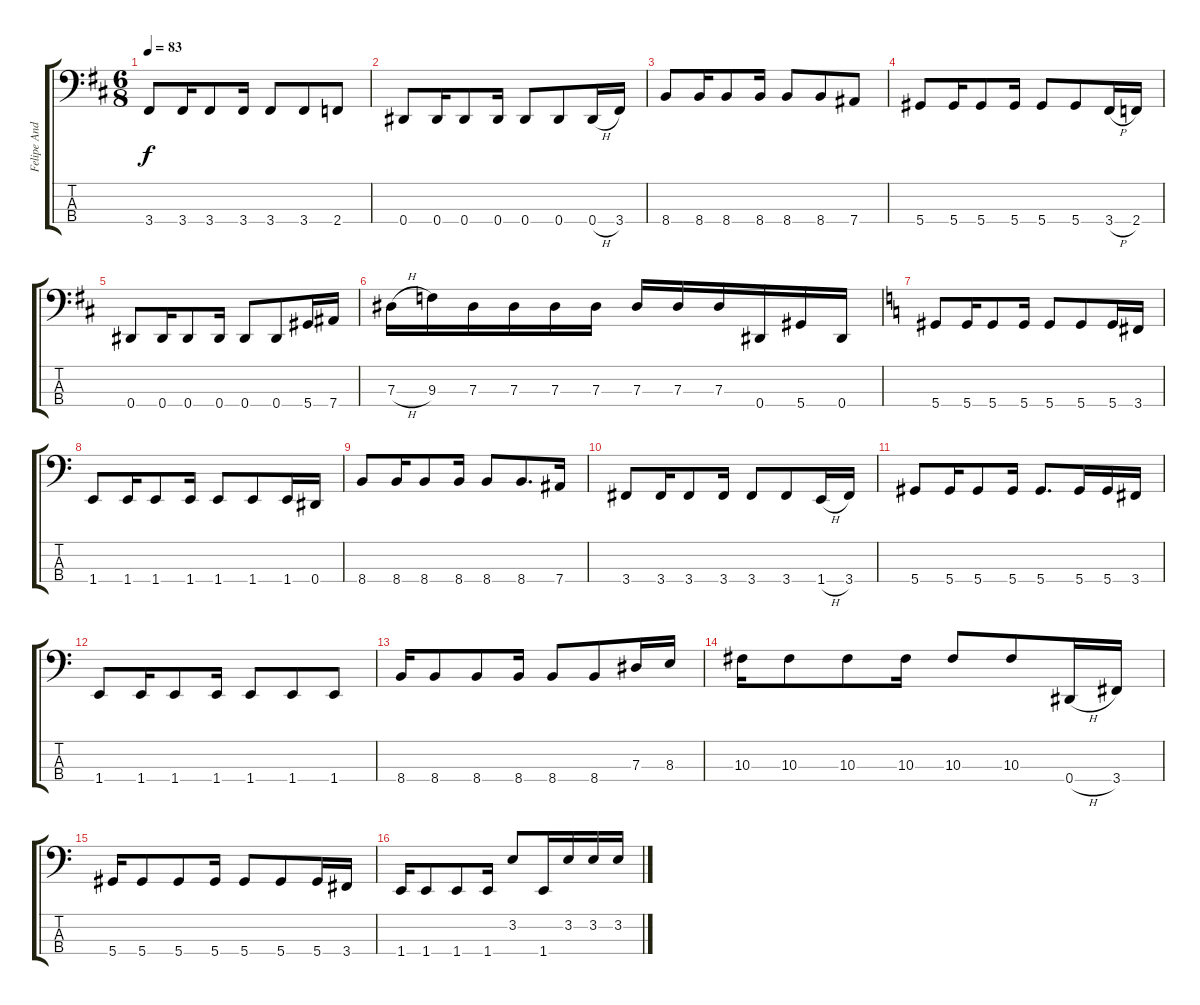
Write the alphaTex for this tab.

\track ("Felipe Andreoli" "Felipe And") {instrument electricbassfinger}
\staff {score tabs}
\tuning (Gb2 Db2 Ab1 Eb1) {hide}
\ts (6 8)
\tempo 83
\clef f4
\ks d
3.4.8{dy f} 3.4.16 3.4.8 3.4.16 3.4.8 3.4.8 2.4.8 |
0.4.8 0.4.16 0.4.8 0.4.16 0.4.8 0.4.8 0.4{h}.16 3.4.16 |
8.4.8 8.4.16 8.4.8 8.4.16 8.4.8 8.4.8 7.4.8 |
5.4.8 5.4.16 5.4.8 5.4.16 5.4.8 5.4.8 3.4{h}.16 2.4.16 |
0.4.8 0.4.16 0.4.8 0.4.16 0.4.8 0.4.8 5.4.16 7.4.16 |
7.3{h}.16 9.3.16 7.3.16 7.3.16 7.3.16 7.3.16 7.3.16 7.3.16 7.3.16 0.4.16 5.4.16 0.4.16 |
\ks c
5.4.8 5.4.16 5.4.8 5.4.16 5.4.8 5.4.8 5.4.16 3.4.16 |
1.4.8 1.4.16 1.4.8 1.4.16 1.4.8 1.4.8 1.4.16 0.4.16 |
8.4.8 8.4.16 8.4.8 8.4.16 8.4.8 8.4.8{d} 7.4.16 |
3.4.8 3.4.16 3.4.8 3.4.16 3.4.8 3.4.8 1.4{h}.16 3.4.16 |
5.4.8 5.4.16 5.4.8 5.4.16 5.4.8{d} 5.4.16 5.4.16 3.4.16 |
1.4.8 1.4.16 1.4.8 1.4.16 1.4.8 1.4.8 1.4.8 |
8.4.16 8.4.8 8.4.8 8.4.16 8.4.8 8.4.8 7.3.16 8.3.16 |
10.3.16 10.3.8 10.3.8 10.3.16 10.3.8 10.3.8 0.4{h}.16 3.4.16 |
5.4.16 5.4.8 5.4.8 5.4.16 5.4.8 5.4.8 5.4.16 3.4.16 |
1.4.16 1.4.8 1.4.8 1.4.16 3.2.8 1.4.16 3.2.16 3.2.16 3.2.16
